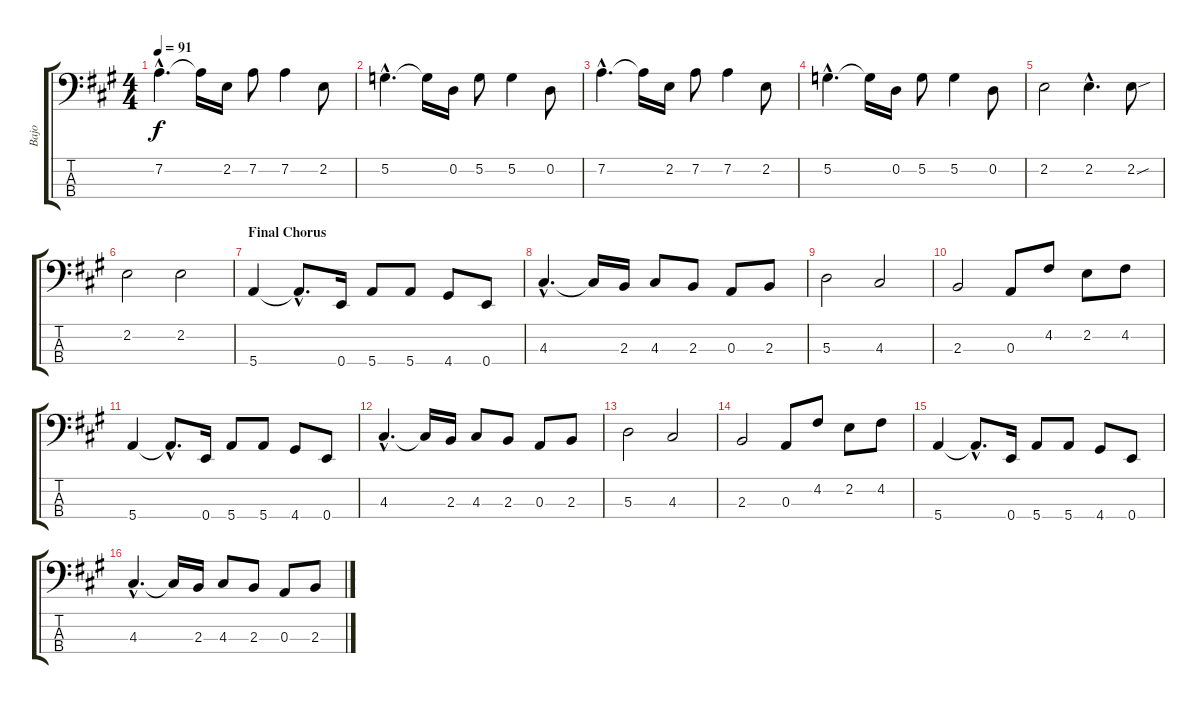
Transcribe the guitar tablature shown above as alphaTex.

\track ("Bajo" "Bajo") {instrument electricbassfinger}
\staff {score tabs}
\tuning (G2 D2 A1 E1) {hide}
\ts (4 4)
\tempo 91
\clef f4
\ks a
7.2{hac}.4{d dy f} 7.2{t}.16 2.2.16 7.2.8 7.2.4 2.2.8 |
5.2{hac}.4{d} 5.2{t}.16 0.2.16 5.2.8 5.2.4 0.2.8 |
7.2{hac}.4{d} 7.2{t}.16 2.2.16 7.2.8 7.2.4 2.2.8 |
5.2{hac}.4{d} 5.2{t}.16 0.2.16 5.2.8 5.2.4 0.2.8 |
2.2.2 2.2{hac}.4{d} 2.2{sou}.8 |
2.2.2 2.2.2 |
\section ("" "Final Chorus")
5.4.4 5.4{hac t}.8{d} 0.4.16 5.4.8 5.4.8 4.4.8 0.4.8 |
4.3{hac}.4{d} 4.3{t}.16 2.3.16 4.3.8 2.3.8 0.3.8 2.3.8 |
5.3.2 4.3.2 |
2.3.2 0.3.8 4.2.8 2.2.8 4.2.8 |
5.4.4 5.4{hac t}.8{d} 0.4.16 5.4.8 5.4.8 4.4.8 0.4.8 |
4.3{hac}.4{d} 4.3{t}.16 2.3.16 4.3.8 2.3.8 0.3.8 2.3.8 |
5.3.2 4.3.2 |
2.3.2 0.3.8 4.2.8 2.2.8 4.2.8 |
5.4.4 5.4{hac t}.8{d} 0.4.16 5.4.8 5.4.8 4.4.8 0.4.8 |
4.3{hac}.4{d} 4.3{t}.16 2.3.16 4.3.8 2.3.8 0.3.8 2.3.8
